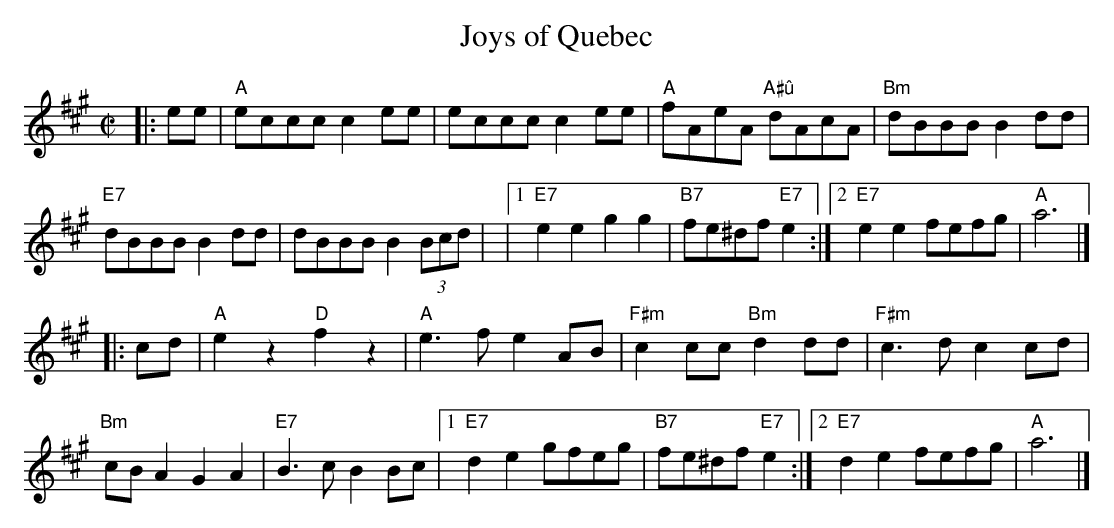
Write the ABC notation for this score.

X:1
T:Joys of Quebec
M:C|
K:A
|:ee| "A"eccc c2ee| eccc c2ee|"A" fAeA "A#û"dAcA| "Bm"dBBB B2dd|
"E7"dBBB B2dd| dBBB B2(3Bcd| |1 "E7"e2e2 g2g2| "B7"fe^df "E7"e2 :|2"E7"e2e2 fefg| "A"a6 |]
|:cd| "A"e2 z2 "D" f2 z2| "A"e3 f e2 AB|"F#m"c2cc "Bm"d2dd| "F#m"c3d c2 cd|
"Bm"cBA2 G2A2| "E7"B3c B2Bc|1 "E7"d2e2 gfeg| "B7"fe^df "E7"e2 :|2 "E7"d2e2 fefg| "A"a6 |]
